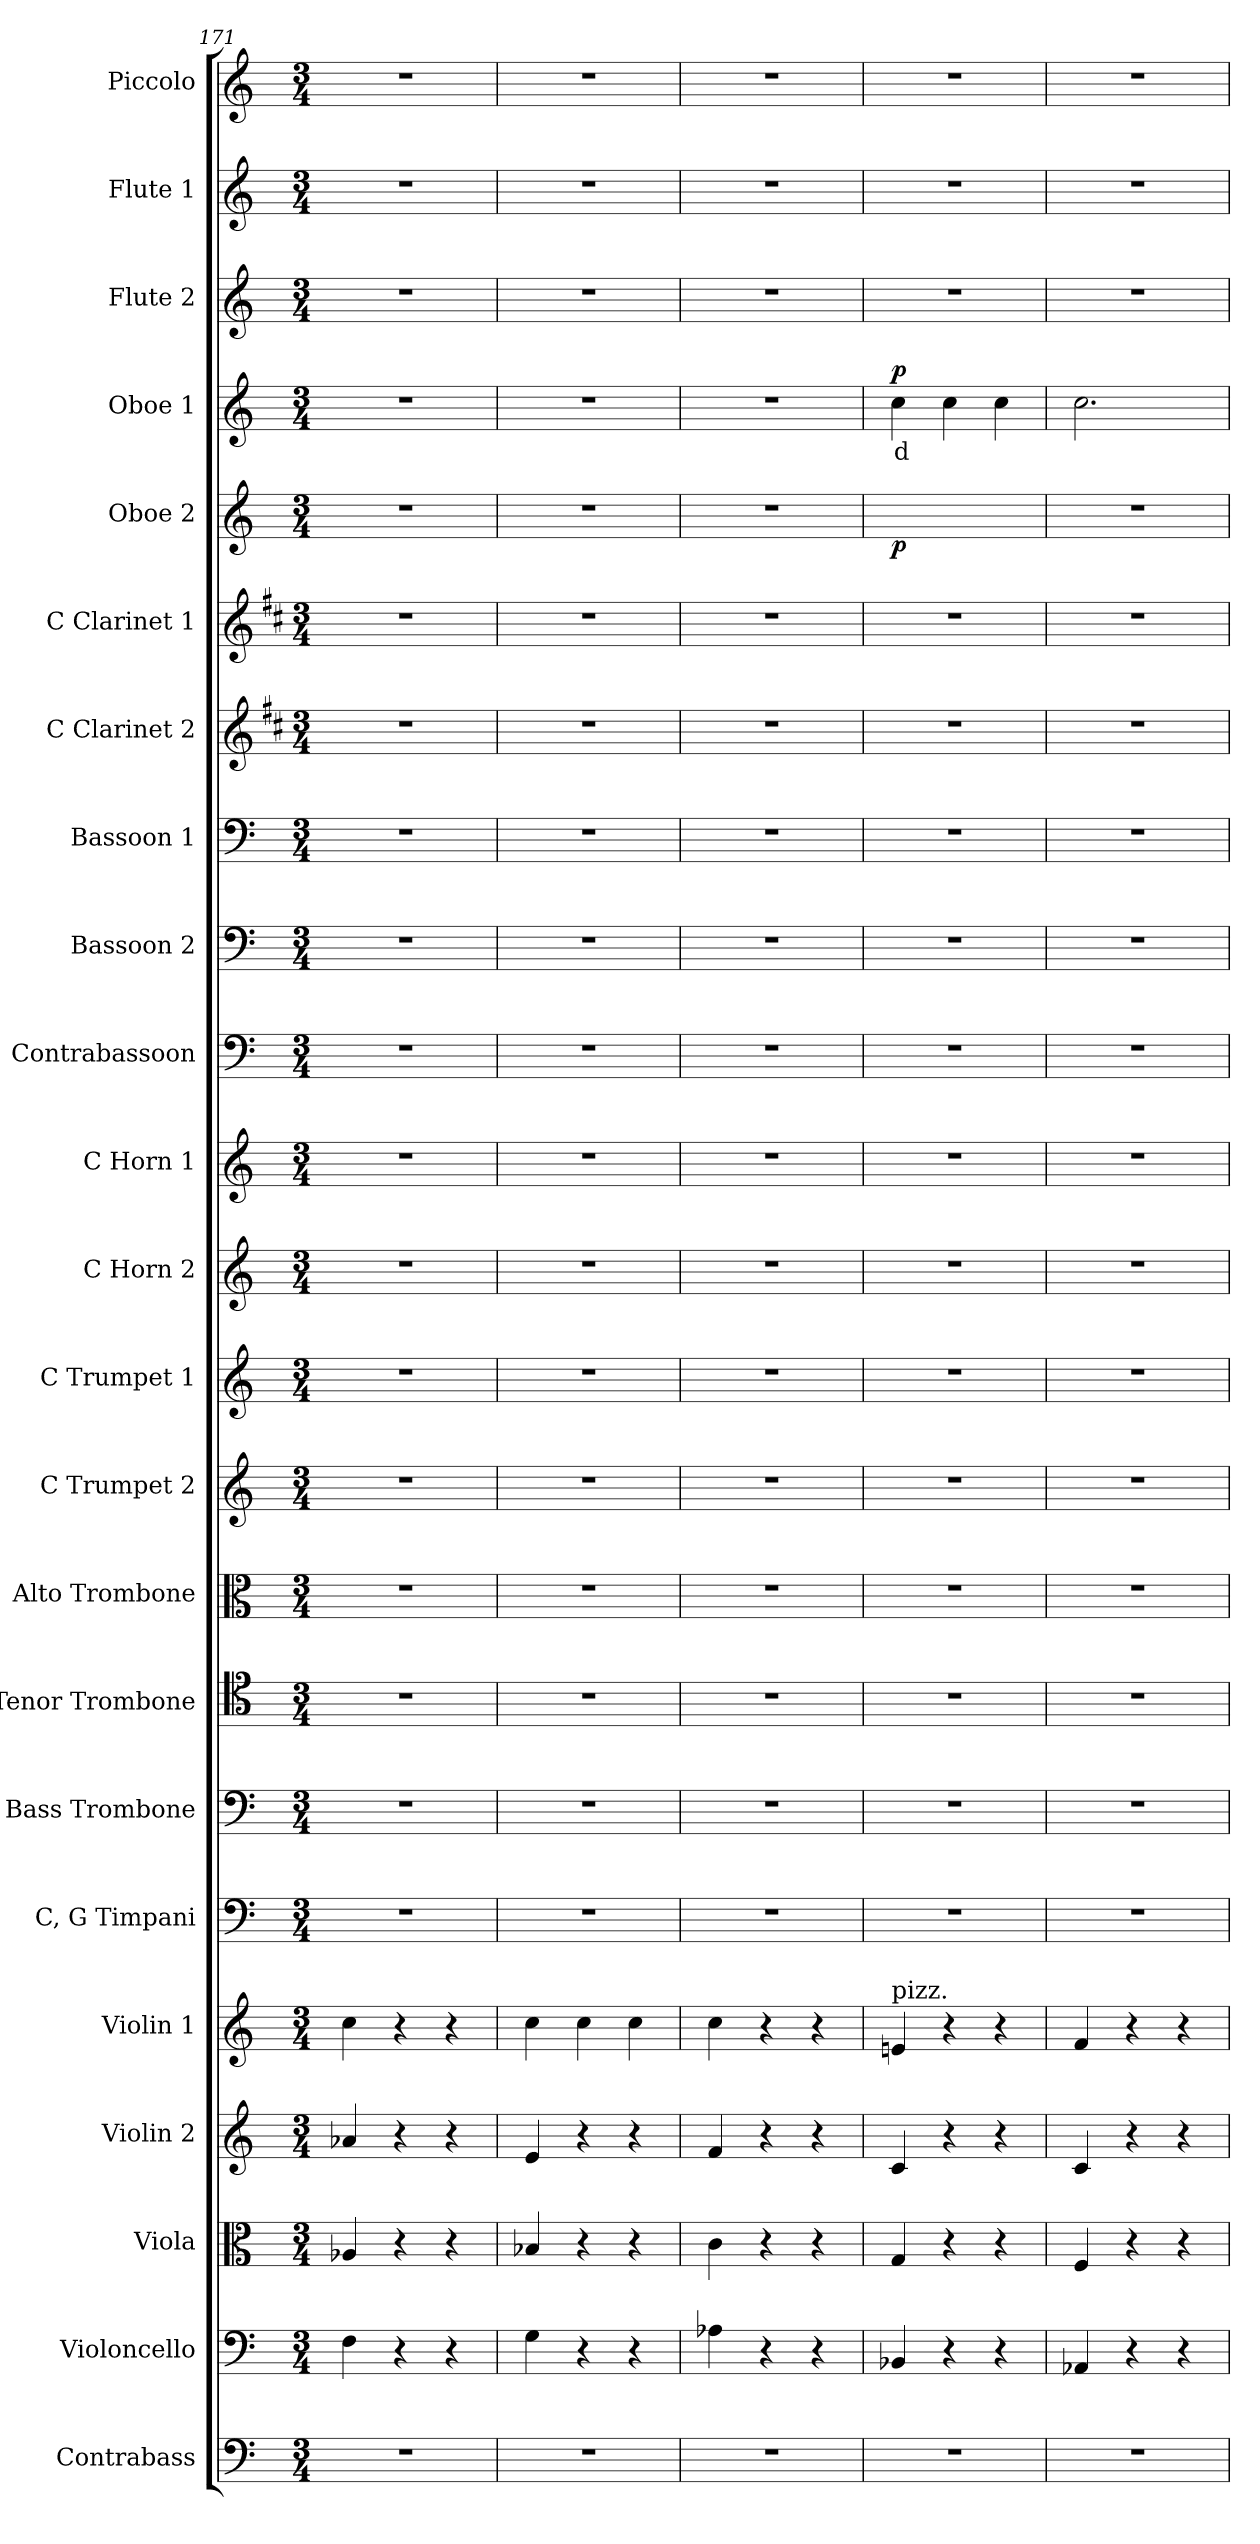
**kern	**kern	**kern	**kern	**kern	**kern	**kern	**kern	**kern	**kern	**kern	**kern	**kern	**kern	**kern	**kern	**kern	**kern	**kern	**dynam	**kern	**text	**dynam	**kern	**kern	**kern
*part23	*part22	*part21	*part20	*part19	*part18	*part17	*part16	*part15	*part14	*part13	*part12	*part11	*part10	*part9	*part8	*part7	*part6	*part5	*part5	*part4	*part4	*part4	*part3	*part2	*part1
*staff23	*staff22	*staff21	*staff20	*staff19	*staff18	*staff17	*staff16	*staff15	*staff14	*staff13	*staff12	*staff11	*staff10	*staff9	*staff8	*staff7	*staff6	*staff5	*staff5	*staff4	*staff4	*staff4	*staff3	*staff2	*staff1
*I"Contrabass	*I"Violoncello	*I"Viola	*I"Violin 2	*I"Violin 1	*I"C, G Timpani	*I"Bass Trombone	*I"Tenor Trombone	*I"Alto Trombone	*I"C Trumpet 2	*I"C Trumpet 1	*I"C Horn 2	*I"C Horn 1	*I"Contrabassoon	*I"Bassoon 2	*I"Bassoon 1	*I"C Clarinet 2	*I"C Clarinet 1	*I"Oboe 2	*	*I"Oboe 1	*	*	*I"Flute 2	*I"Flute 1	*I"Piccolo
*I'Cb	*I'Vc	*I'Vla	*I'Vln 2	*I'Vln 1	*I'Timp	*I'B Trb	*I'T Trb	*I'A Trb	*I'Tpt 2	*I'Tpt 1	*I'Hn 2	*I'Hn 1	*I'C Bsn	*I'Bsn 2	*I'Bsn 1	*I'Cl 2	*I'Cl 1	*I'Ob 2	*	*I'Ob 1	*	*	*I'Fl 2	*I'Fl 1	*I'Picc
*clefF4	*clefF4	*clefC3	*clefG2	*clefG2	*clefF4	*clefF4	*clefC4	*clefC3	*clefG2	*clefG2	*clefG2	*clefG2	*clefF4	*clefF4	*clefF4	*clefG2	*clefG2	*clefG2	*	*clefG2	*	*	*clefG2	*clefG2	*clefG2
*ITrd7c12	*	*	*	*	*	*	*	*	*	*	*ITrd7c12	*ITrd7c12	*ITrd7c12	*	*	*ITrd1c2	*ITrd1c2	*	*	*	*	*	*	*	*ITrd-7c-12
*k[]	*k[]	*k[]	*k[]	*k[]	*k[]	*k[]	*k[]	*k[]	*k[]	*k[]	*k[]	*k[]	*k[]	*k[]	*k[]	*k[]	*k[]	*k[]	*	*k[]	*	*	*k[]	*k[]	*k[]
*M3/4	*M3/4	*M3/4	*M3/4	*M3/4	*M3/4	*M3/4	*M3/4	*M3/4	*M3/4	*M3/4	*M3/4	*M3/4	*M3/4	*M3/4	*M3/4	*M3/4	*M3/4	*M3/4	*	*M3/4	*	*	*M3/4	*M3/4	*M3/4
=171	=171	=171	=171	=171	=171	=171	=171	=171	=171	=171	=171	=171	=171	=171	=171	=171	=171	=171	=171	=171	=171	=171	=171	=171	=171
2.r	4F\	4A-X/	4a-X/	4cc\	2.r	2.r	2.r	2.r	2.r	2.r	2.r	2.r	2.r	2.r	2.r	2.r	2.r	2.r	.	2.r	.	.	2.r	2.r	2.r
.	4r	4r	4r	4r	.	.	.	.	.	.	.	.	.	.	.	.	.	.	.	.	.	.	.	.	.
.	4r	4r	4r	4r	.	.	.	.	.	.	.	.	.	.	.	.	.	.	.	.	.	.	.	.	.
!!LO:PB:g=z
=172	=172	=172	=172	=172	=172	=172	=172	=172	=172	=172	=172	=172	=172	=172	=172	=172	=172	=172	=172	=172	=172	=172	=172	=172	=172
2.r	4G\	4B-X/	4e/	4cc\	2.r	2.r	2.r	2.r	2.r	2.r	2.r	2.r	2.r	2.r	2.r	2.r	2.r	2.r	.	2.r	.	.	2.r	2.r	2.r
.	4r	4r	4r	4cc\	.	.	.	.	.	.	.	.	.	.	.	.	.	.	.	.	.	.	.	.	.
.	4r	4r	4r	4cc\	.	.	.	.	.	.	.	.	.	.	.	.	.	.	.	.	.	.	.	.	.
=173	=173	=173	=173	=173	=173	=173	=173	=173	=173	=173	=173	=173	=173	=173	=173	=173	=173	=173	=173	=173	=173	=173	=173	=173	=173
2.r	4A-X\	4c\	4f/	4cc\	2.r	2.r	2.r	2.r	2.r	2.r	2.r	2.r	2.r	2.r	2.r	2.r	2.r	2.r	.	2.r	.	.	2.r	2.r	2.r
.	4r	4r	4r	4r	.	.	.	.	.	.	.	.	.	.	.	.	.	.	.	.	.	.	.	.	.
.	4r	4r	4r	4r	.	.	.	.	.	.	.	.	.	.	.	.	.	.	.	.	.	.	.	.	.
=174	=174	=174	=174	=174	=174	=174	=174	=174	=174	=174	=174	=174	=174	=174	=174	=174	=174	=174	=174	=174	=174	=174	=174	=174	=174
!	!	!	!	!LO:TX:a:t=pizz.	!	!	!	!	!	!	!	!	!	!	!	!	!	!	!	!	!	!	!	!	!
!	!	!	!	!	!	!	!	!	!	!	!	!	!	!	!	!	!	!	!LO:DY:b	!	!LO:LY:b:color=#FF0000	!LO:DY:b	!	!	!
2.r	4BB-X/	4G/	4c/	4en/	2.r	2.r	2.r	2.r	2.r	2.r	2.r	2.r	2.r	2.r	2.r	2.r	2.r	2.ryy	p	4cc\	d	p	2.r	2.r	2.r
.	4r	4r	4r	4r	.	.	.	.	.	.	.	.	.	.	.	.	.	.	.	4cc\	.	.	.	.	.
.	4r	4r	4r	4r	.	.	.	.	.	.	.	.	.	.	.	.	.	.	.	4cc\	.	.	.	.	.
=175	=175	=175	=175	=175	=175	=175	=175	=175	=175	=175	=175	=175	=175	=175	=175	=175	=175	=175	=175	=175	=175	=175	=175	=175	=175
2.r	4AA-X/	4F/	4c/	4f/	2.r	2.r	2.r	2.r	2.r	2.r	2.r	2.r	2.r	2.r	2.r	2.r	2.r	2.r	.	2.cc\	.	.	2.r	2.r	2.r
.	4r	4r	4r	4r	.	.	.	.	.	.	.	.	.	.	.	.	.	.	.	.	.	.	.	.	.
.	4r	4r	4r	4r	.	.	.	.	.	.	.	.	.	.	.	.	.	.	.	.	.	.	.	.	.
=	=	=	=	=	=	=	=	=	=	=	=	=	=	=	=	=	=	=	=	=	=	=	=	=	=
*-	*-	*-	*-	*-	*-	*-	*-	*-	*-	*-	*-	*-	*-	*-	*-	*-	*-	*-	*-	*-	*-	*-	*-	*-	*-
